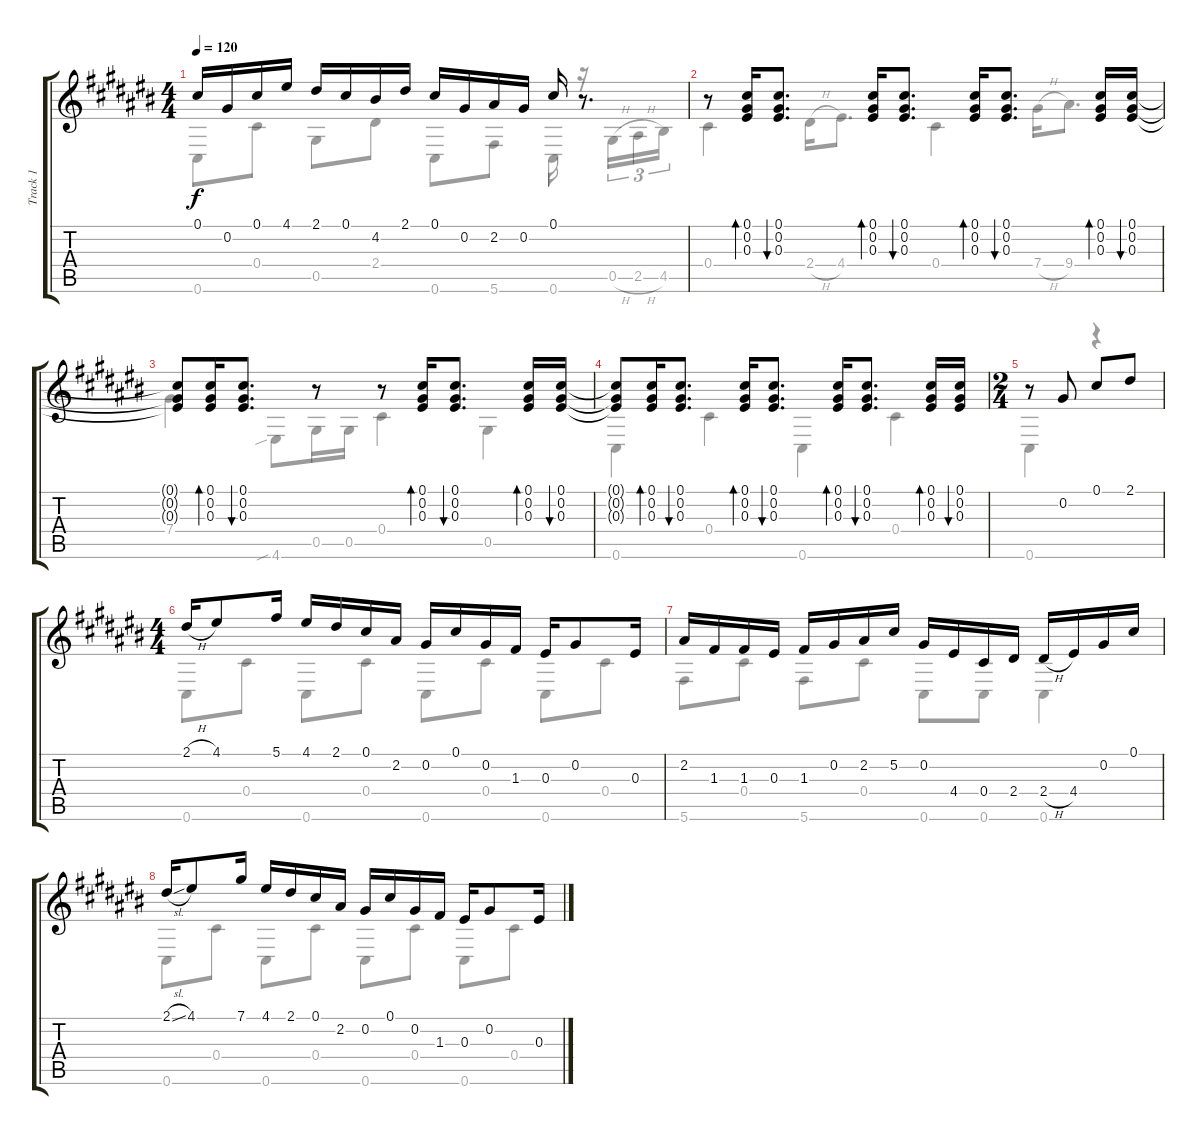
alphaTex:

\track ("Track 1" "Track 1") {instrument acousticguitarsteel}
\staff {score tabs}
\tuning (Db4 Ab3 F3 Db3 Ab2 Db2) {hide}
\voice
\ts (4 4)
\tempo 120
\clef g2
\ks c#
0.1.16{dy f} 0.2.16 0.1.16 4.1.16 2.1.16 0.1.16 4.2.16 2.1.16 0.1.16 0.2.16 2.2.16 0.2.16 0.1.16 r.8{d} |
r.8 (0.1 0.2 0.3).16{bd 60} (0.1 0.2 0.3).8{d bu 60} (0.1 0.2 0.3).16{bd 60} (0.1 0.2 0.3).8{d bu 60} (0.1 0.2 0.3).16{bd 60} (0.1 0.2 0.3).8{d bu 60} (0.1 0.2 0.3).16{bd 60} (0.1 0.2 0.3).16{bu 60} |
(0.1{t} 0.2{t} 0.3{t}).8 (0.1 0.2 0.3).16{bd 60} (0.1 0.2 0.3).8{d bu 60} r.8 r.8 (0.1 0.2 0.3).16{bd 60} (0.1 0.2 0.3).8{d bu 60} (0.1 0.2 0.3).16{bd 60} (0.1 0.2 0.3).16{bu 60} |
(0.1{t} 0.2{t} 0.3{t}).8 (0.1 0.2 0.3).16{bd 60} (0.1 0.2 0.3).8{d bu 60} (0.1 0.2 0.3).16{bd 60} (0.1 0.2 0.3).8{d bu 60} (0.1 0.2 0.3).16{bd 60} (0.1 0.2 0.3).8{d bu 60} (0.1 0.2 0.3).16{bd 60} (0.1 0.2 0.3).16{bu 60} |
\ts (2 4)
r.8 0.2.8 0.1.8 2.1.8 |
\ts (4 4)
2.1{h}.16 4.1.8 5.1.16 4.1.16 2.1.16 0.1.16 2.2.16 0.2.16 0.1.16 0.2.16 1.3.16 0.3.16 0.2.8 0.3.16 |
2.2.16 1.3.16 1.3.16 0.3.16 1.3.16 0.2.16 2.2.16 5.2.16 0.2.16 4.4.16 0.4.16 2.4.16 2.4{h}.16 4.4.16 0.2.16 0.1.16 |
2.1{sl}.16 4.1.8 7.1.16 4.1.16 2.1.16 0.1.16 2.2.16 0.2.16 0.1.16 0.2.16 1.3.16 0.3.16 0.2.8 0.3.16
\voice
\clef g2
\ottava regular
\simile none
\ks c#
0.6.8{dy f} 0.4.8 0.5.8 2.4.8 0.6.8 5.6.8 0.6.16 r.16 0.5{h}.16{tu (3 2)} 2.5{h}.16{tu (3 2)} 4.5.16{tu (3 2)} |
0.4.4 2.4{h}.16 4.4.8{d} 0.4.4 7.4{h}.16 9.4.8{d} |
7.4.4 4.6{sib}.8 0.5.16 0.5.16 0.4.4 0.5.4 |
0.6.4 0.4.4 0.6.4 0.4.4 |
0.6.4 r.4 |
0.6.8 0.4.8 0.6.8 0.4.8 0.6.8 0.4.8 0.6.8 0.4.8 |
5.6.8 0.4.8 5.6.8 0.4.8 0.6.8 0.6.8 0.6.4 |
0.6.8 0.4.8 0.6.8 0.4.8 0.6.8 0.4.8 0.6.8 0.4.8
